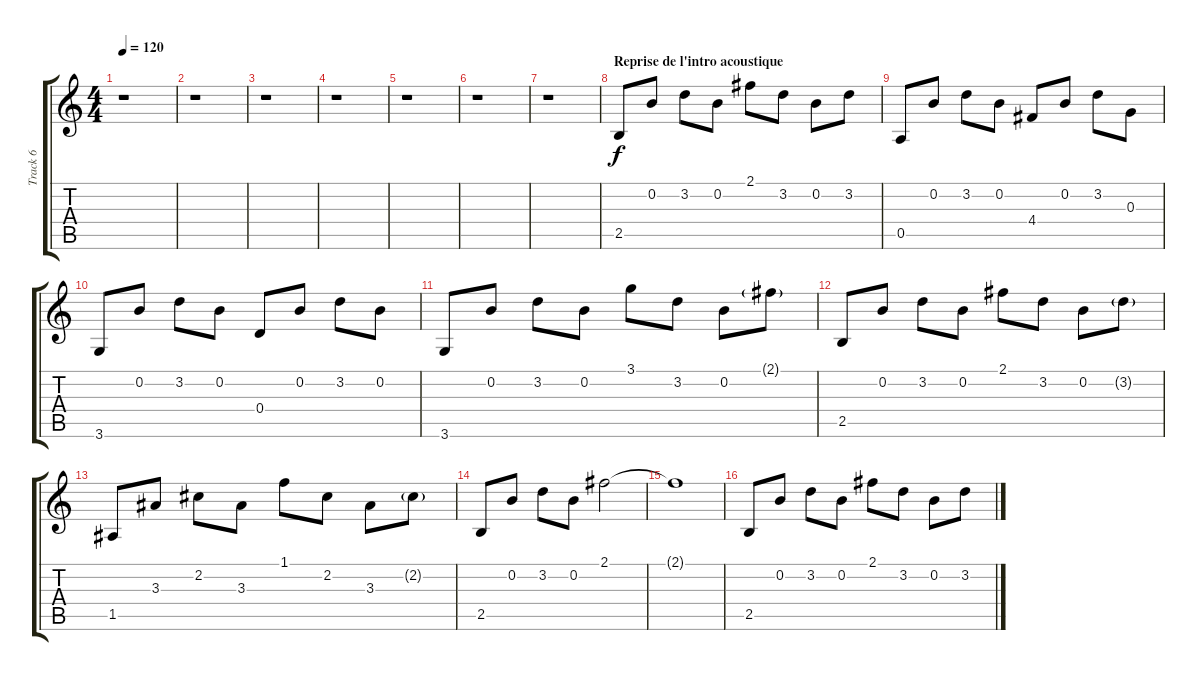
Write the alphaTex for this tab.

\track ("Track 6" "Track 6") {instrument acousticguitarsteel}
\staff {score tabs}
\tuning (E4 B3 G3 D3 A2 E2) {hide}
\ts (4 4)
\tempo 120
\clef g2
\ks c
r.1{dy f} |
r.1 |
r.1 |
r.1 |
r.1 |
r.1 |
r.1 |
\section ("" "Reprise de l'intro acoustique")
2.5.8 0.2.8 3.2.8 0.2.8 2.1.8 3.2.8 0.2.8 3.2.8 |
0.5.8 0.2.8 3.2.8 0.2.8 4.4.8 0.2.8 3.2.8 0.3.8 |
3.6.8 0.2.8 3.2.8 0.2.8 0.4.8 0.2.8 3.2.8 0.2.8 |
3.6.8 0.2.8 3.2.8 0.2.8 3.1.8 3.2.8 0.2.8 2.1{g}.8 |
2.5.8 0.2.8 3.2.8 0.2.8 2.1.8 3.2.8 0.2.8 3.2{g}.8 |
1.5.8 3.3.8 2.2.8 3.3.8 1.1.8 2.2.8 3.3.8 2.2{g}.8 |
2.5.8 0.2.8 3.2.8 0.2.8 2.1.2 |
2.1{t}.1 |
2.5.8 0.2.8 3.2.8 0.2.8 2.1.8 3.2.8 0.2.8 3.2.8
